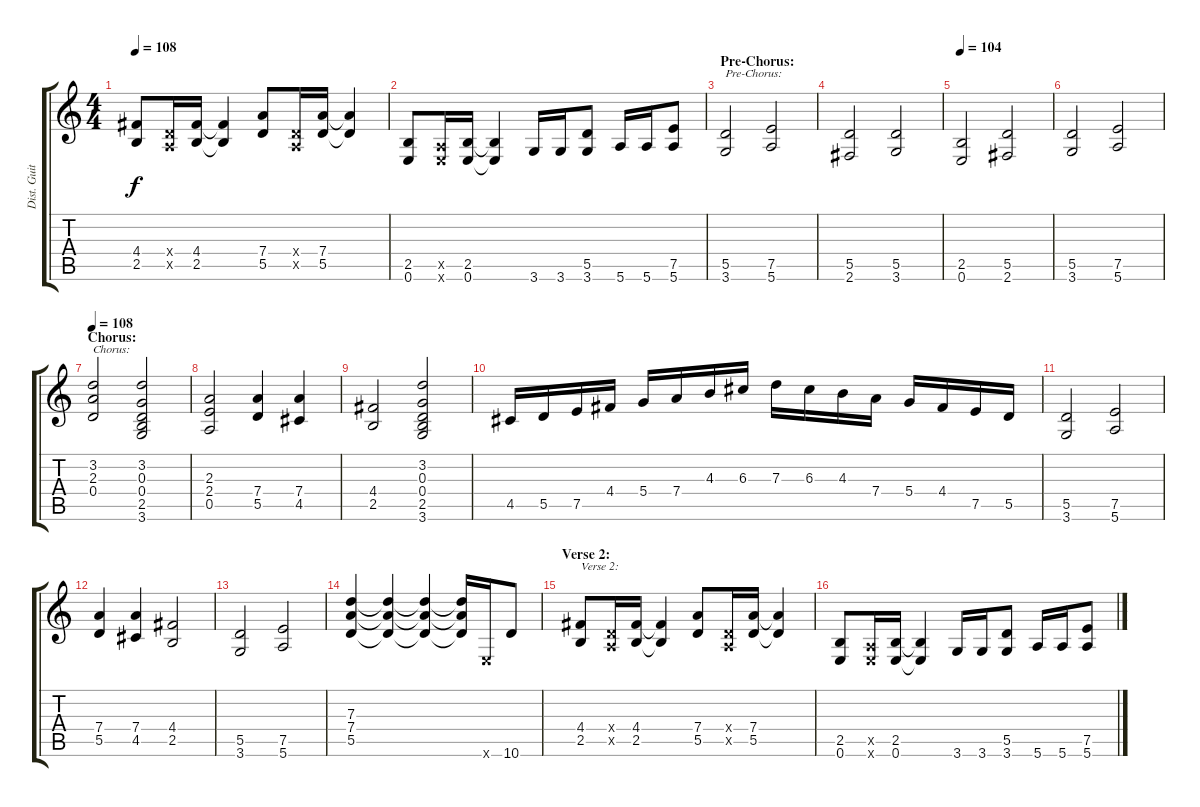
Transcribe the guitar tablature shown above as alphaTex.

\track ("Dist. Guitar 2" "Dist. Guit") {instrument distortionguitar}
\staff {score tabs}
\tuning (E4 B3 G3 D3 A2 E2) {hide}
\ts (4 4)
\tempo 108
\clef g2
\ks c
(4.4 2.5).8{dy f} (0.4{x} 0.5{x}).16 (4.4 2.5).16 (4.4{t} 2.5{t}).4 (7.4 5.5).8 (0.4{x} 0.5{x}).16 (7.4 5.5).16 (7.4{t} 5.5{t}).4 |
(2.5 0.6).8 (0.5{x} 0.6{x}).16 (2.5 0.6).16 (2.5{t} 0.6{t}).4 3.6.16 3.6.16 (5.5 3.6).8 5.6.16 5.6.16 (7.5 5.6).8 |
\section ("" "Pre-Chorus:")
(5.5 3.6).2{txt "Pre-Chorus:"} (7.5 5.6).2 |
(5.5 2.6).2 (5.5 3.6).2 |
\tempo 104
(2.5 0.6).2 (5.5 2.6).2 |
(5.5 3.6).2 (7.5 5.6).2 |
\section ("" "Chorus:")
\tempo 108
(3.2 2.3 0.4).2{txt "Chorus:"} (3.2 0.3 0.4 2.5 3.6).2 |
(2.3 2.4 0.5).2 (7.4 5.5).4 (7.4 4.5).4 |
(4.4 2.5).2 (3.2 0.3 0.4 2.5 3.6).2 |
4.5.16 5.5.16 7.5.16 4.4.16 5.4.16 7.4.16 4.3.16 6.3.16 7.3.16 6.3.16 4.3.16 7.4.16 5.4.16 4.4.16 7.5.16 5.5.16 |
(5.5 3.6).2 (7.5 5.6).2 |
(7.4 5.5).4 (7.4 4.5).4 (4.4 2.5).2 |
(5.5 3.6).2 (7.5 5.6).2 |
(7.3 7.4 5.5).4 (7.3{t} 7.4{t} 5.5{t}).4 (7.3{t} 7.4{t} 5.5{t}).4 (7.3{t} 7.4{t} 5.5{t}).16 0.6{x}.16 10.6.8 |
\section ("" "Verse 2:")
(4.4 2.5).8{txt "Verse 2:"} (0.4{x} 0.5{x}).16 (4.4 2.5).16 (4.4{t} 2.5{t}).4 (7.4 5.5).8 (0.4{x} 0.5{x}).16 (7.4 5.5).16 (7.4{t} 5.5{t}).4 |
(2.5 0.6).8 (0.5{x} 0.6{x}).16 (2.5 0.6).16 (2.5{t} 0.6{t}).4 3.6.16 3.6.16 (5.5 3.6).8 5.6.16 5.6.16 (7.5 5.6).8
